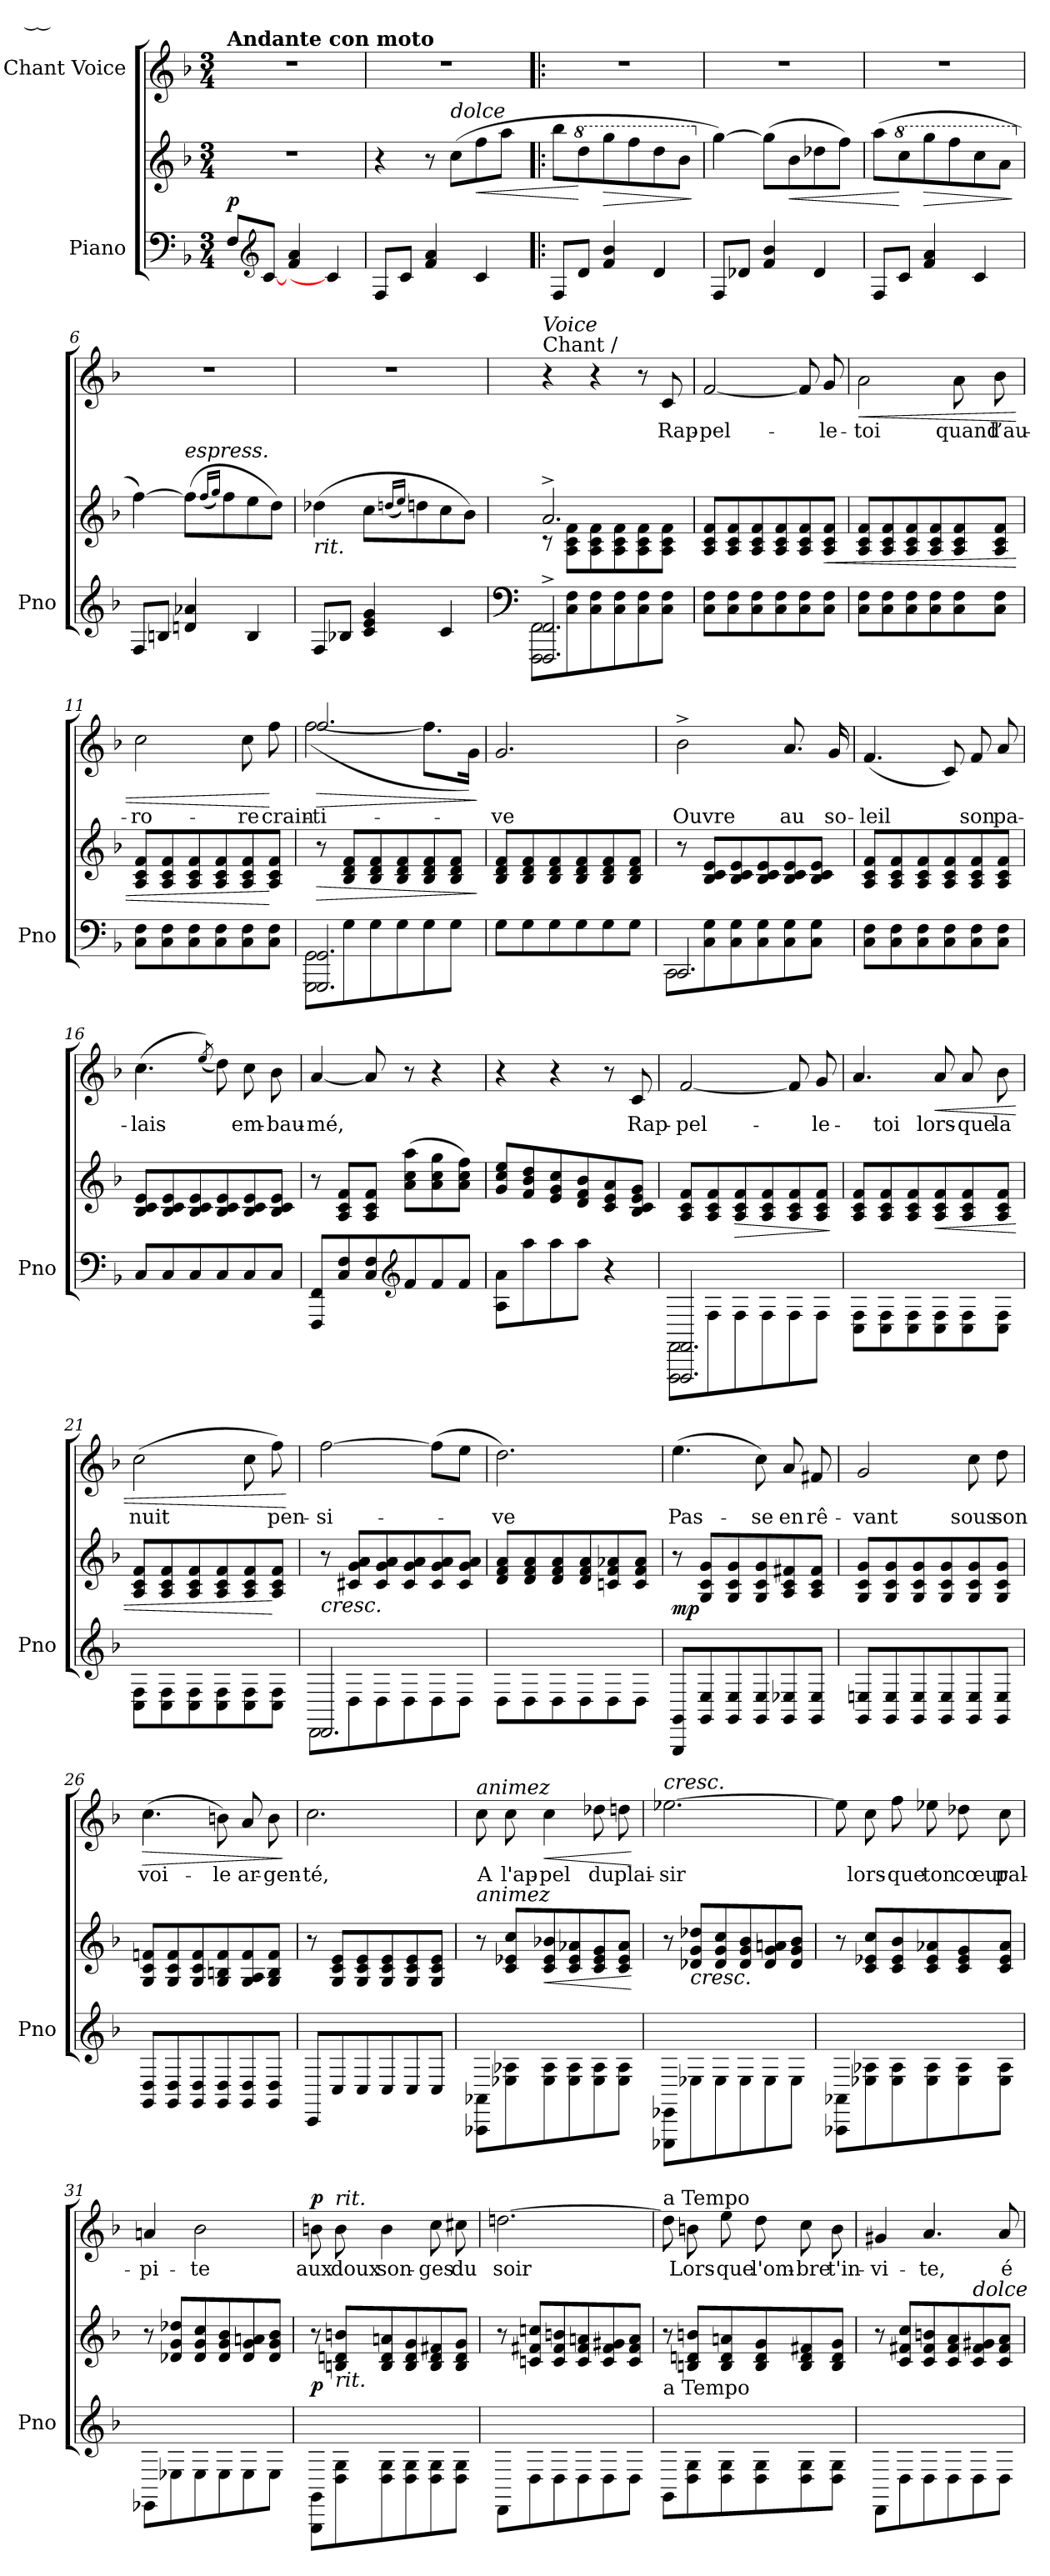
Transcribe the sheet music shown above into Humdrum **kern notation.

**kern	**kern	**dynam	**kern	**text	**dynam
*part2	*part2	*part2	*part1	*part1	*part1
*staff3	*staff2	*staff2/3	*staff1	*staff1	*staff1
*I"Piano	*	*	*I"Chant Voice	*	*
*I'Pno	*	*	*	*	*
*clefF4	*clefG2	*	*clefG2	*	*
*k[b-]	*k[b-]	*	*k[b-]	*	*
*M3/4	*M3/4	*	*M3/4	*	*
=1	=1	=1	=1	=1	=1
!	!	!	!LO:TX:a:B:t=Andante con moto	!	!
!	!	!LO:DY:a=2	!	!	!
8F/L	2.r	p	2.r	.	.
*clefG2	*	*	*	*	*
[8c/J	.	.	.	.	.
4f/ 4a/	.	.	.	.	.
4c/]	.	.	.	.	.
=2	=2	=2	=2	=2	=2
8F/L	4r	.	2.r	.	.
8c/J	.	.	.	.	.
4f/ 4a/	8r	.	.	.	.
!	!LO:TX:i:t=dolce	!	!	!	!
.	(8cc\L	.	.	.	.
!	!	!LO:HP:b	!	!	!
4c/	8ff\	<	.	.	.
.	8aa\J	.	.	.	.
=3!|:	=3!|:	=3!|:	=3!|:	=3!|:	=3!|:
8F/L	8bb-\L	.	2.r	.	.
*	*8va	*	*	*	*
8d/J	8ddd\	[	.	.	.
!	!	!LO:HP:b	!	!	!
4f/ 4b-/	8ggg\	>	.	.	.
.	8fff\	.	.	.	.
4d/	8ddd\	.	.	.	.
.	8bb-\J	.	.	.	.
.	.	]	.	.	.
=4	=4	=4	=4	=4	=4
*	*X8va	*	*	*	*
8F/L	[4gg\)	.	2.r	.	.
8d-X/J	.	.	.	.	.
4f/ 4b-/	(8gg\L]	.	.	.	.
!	!	!LO:HP:b	!	!	!
.	8b-\	<	.	.	.
4d-/	8dd-X\	.	.	.	.
.	8ff\J)	.	.	.	.
=5	=5	=5	=5	=5	=5
8F/L	(8aa\L	.	2.r	.	.
*	*8va	*	*	*	*
8c/J	8ccc\	[	.	.	.
!	!	!LO:HP:b	!	!	!
4f/ 4a/	8ggg\	>	.	.	.
.	8fff\	.	.	.	.
4c/	8ccc\	.	.	.	.
.	8aa\J	.	.	.	.
.	.	]	.	.	.
=6	=6	=6	=6	=6	=6
*	*X8va	*	*	*	*
8F/L	[4ff\)	.	2.r	.	.
8Bn/J	.	.	.	.	.
!	!LO:TX:i:t=espress.	!	!	!	!
4dn/ 4a-X/	(8ff\L]	.	.	.	.
.	(16qff/LL	.	.	.	.
.	16qgg/JJ)	.	.	.	.
.	8ff\	.	.	.	.
4B/	8ee\	.	.	.	.
.	8dd\J)	.	.	.	.
=7	=7	=7	=7	=7	=7
!	!LO:TX:b:i:t=rit.	!	!	!	!
8F/L	(4dd-X\	.	2.r	.	.
8B-X/J	.	.	.	.	.
4c/ 4e/ 4g/	8cc\L	.	.	.	.
.	(16qddn/LL	.	.	.	.
.	16qee/JJ)	.	.	.	.
.	8dd\	.	.	.	.
4c/	8cc\	.	.	.	.
.	8b-\J)	.	.	.	.
=8	=8	=8	=8	=8	=8
*clefF4	*	*	*	*	*
*^	*	*	*	*	*
!	!	!	!	!LO:TX:a:t=Chant /	!	!
!	!	!	!	!LO:TX:a:i:t=Voice	!	!
!	!	!LO:TX:a:t=a Tempo	!	!	!	!
!	!LO:N:n=1:head=open	!	!	!	!	!
!	!LO:N:n=2:head=open	!	!	!	!	!
*	*	*^	*	*	*	*
2.FFF/^ 2.FF/^	8FFF\ 8FF\L	2.a^/	8r	.	4r	.	.
.	8C\ 8F\	.	8A\ 8c\ 8f\L	.	.	.	.
.	8C\ 8F\	.	8A\ 8c\ 8f\	.	4r	.	.
.	8C\ 8F\	.	8A\ 8c\ 8f\	.	.	.	.
.	8C\ 8F\	.	8A\ 8c\ 8f\	.	8r	.	.
.	8C\ 8F\J	.	8A\ 8c\ 8f\J	.	8c/	Rap-	.
*v	*v	*	*	*	*	*	*
*	*v	*v	*	*	*	*
=9	=9	=9	=9	=9	=9
8C\ 8F\L	8A/ 8c/ 8f/L	.	[2f/	-pel-	.
8C\ 8F\	8A/ 8c/ 8f/	.	.	.	.
8C\ 8F\	8A/ 8c/ 8f/	.	.	.	.
8C\ 8F\	8A/ 8c/ 8f/	.	.	.	.
8C\ 8F\	8A/ 8c/ 8f/	.	8f/]	.	.
!	!	!LO:HP:b	!	!	!
8C\ 8F\J	8A/ 8c/ 8f/J	<	8g/	-le-	.
=10	=10	=10	=10	=10	=10
!	!	!	!	!	!LO:HP:b
8C\ 8F\L	8A/ 8c/ 8f/L	.	2a\	-toi	<
8C\ 8F\	8A/ 8c/ 8f/	.	.	.	.
8C\ 8F\	8A/ 8c/ 8f/	.	.	.	.
8C\ 8F\	8A/ 8c/ 8f/	.	.	.	.
8C\ 8F\	8A/ 8c/ 8f/	.	8a\	quand	.
8C\ 8F\J	8A/ 8c/ 8f/J	.	8b-\	l’au-	.
=11	=11	=11	=11	=11	=11
8C\ 8F\L	8A/ 8c/ 8f/L	.	2cc\	-ro-	.
8C\ 8F\	8A/ 8c/ 8f/	.	.	.	.
8C\ 8F\	8A/ 8c/ 8f/	.	.	.	.
8C\ 8F\	8A/ 8c/ 8f/	.	.	.	.
8C\ 8F\	8A/ 8c/ 8f/	.	8cc\	-re	.
8C\ 8F\J	8A/ 8c/ 8f/J	[	8ff\	crain-	[
=12	=12	=12	=12	=12	=12
*^	*	*	*	*	*
!	!LO:N:n=1:head=open	!	!	!	!	!
!	!LO:N:n=2:head=open	!	!LO:HP:b	!	!	!LO:HP:b
*	*	*	*	*^	*	*
2.GGG/ 2.GG/	8GGG\ 8GG\L	8r	>	2.ff/	([2ff\	ti-	>
.	8G\	8B-/ 8d/ 8f/L	.	.	.	.	.
.	8G\	8B-/ 8d/ 8f/	.	.	.	.	.
.	8G\	8B-/ 8d/ 8f/	.	.	.	.	.
.	8G\	8B-/ 8d/ 8f/	.	.	8.ffL]	.	.
.	8G\J	8B-/ 8d/ 8f/J	.	.	.	.	.
.	.	.	.	.	16gJk)	.	.
*v	*v	*	*	*v	*v	*	*
.	.	]	.	.	]
=13	=13	=13	=13	=13	=13
8G\L	8B-/ 8d/ 8f/L	.	2.g/	-ve	.
8G\	8B-/ 8d/ 8f/	.	.	.	.
8G\	8B-/ 8d/ 8f/	.	.	.	.
8G\	8B-/ 8d/ 8f/	.	.	.	.
8G\	8B-/ 8d/ 8f/	.	.	.	.
8G\J	8B-/ 8d/ 8f/J	.	.	.	.
=14	=14	=14	=14	=14	=14
*^	*	*	*	*	*
!	!LO:N:head=open	!	!	!	!	!
2.CC/	8CC\L	8r	.	2b-^\	Ouvre	.
.	8C\ 8G\	8B-/ 8c/ 8e/L	.	.	.	.
.	8C\ 8G\	8B-/ 8c/ 8e/	.	.	.	.
.	8C\ 8G\	8B-/ 8c/ 8e/	.	.	.	.
.	8C\ 8G\	8B-/ 8c/ 8e/	.	8.a/	au	.
.	8C\ 8G\J	8B-/ 8c/ 8e/J	.	.	.	.
.	.	.	.	16g/	so-	.
*v	*v	*	*	*	*	*
=15	=15	=15	=15	=15	=15
8C\ 8F\L	8A/ 8c/ 8f/L	.	(4.f/	-leil	.
8C\ 8F\	8A/ 8c/ 8f/	.	.	.	.
8C\ 8F\	8A/ 8c/ 8f/	.	.	.	.
8C\ 8F\	8A/ 8c/ 8f/	.	8c/)	.	.
8C\ 8F\	8A/ 8c/ 8f/	.	8f/	son	.
8C\ 8F\J	8A/ 8c/ 8f/J	.	8a/	pa-	.
=16	=16	=16	=16	=16	=16
8C/L	8B-/ 8c/ 8e/L	.	(4.cc\	-lais	.
8C/	8B-/ 8c/ 8e/	.	.	.	.
8C/	8B-/ 8c/ 8e/	.	.	.	.
.	.	.	(8qee/)	.	.
8C/	8B-/ 8c/ 8e/	.	8dd\)	.	.
8C/	8B-/ 8c/ 8e/	.	8cc\	em-	.
8C/J	8B-/ 8c/ 8e/J	.	8b-\	-bau-	.
=17	=17	=17	=17	=17	=17
8FFF/ 8FF/L	8r	.	[4a/	-mé,	.
8C/ 8F/	8A/ 8c/ 8f/L	.	.	.	.
8C/ 8F/	8A/ 8c/ 8f/J	.	8a/]	.	.
*clefG2	*	*	*	*	*
8f/	(8a\ 8cc\ 8aa\L	.	8r	.	.
8f/	8a\ 8cc\ 8gg\	.	4r	.	.
8f/J	8a\ 8cc\ 8ff\J)	.	.	.	.
=18	=18	=18	=18	=18	=18
8A\ 8a\L	8g/ 8cc/ 8ee/L	.	4r	.	.
8aa\	8f/ 8b-/ 8dd/	.	.	.	.
8aa\	8e/ 8g/ 8cc/	.	4r	.	.
8aa\J	8d/ 8f/ 8b-/	.	.	.	.
4r	8c/ 8e/ 8a/	.	8r	.	.
.	8B-/ 8c/ 8e/ 8g/J	.	8c/	Rap-	.
=19	=19	=19	=19	=19	=19
*^	*	*	*	*	*
!	!LO:N:n=1:head=open	!	!	!	!	!
!	!LO:N:n=2:head=open	!	!	!	!	!
2.FFF/ 2.FF/	8FFF\ 8FF\L	8A/ 8c/ 8f/L	.	[2f/	-pel-	.
.	8F\	8A/ 8c/ 8f/	.	.	.	.
!	!	!	!LO:HP:b	!	!	!
.	8F\	8A/ 8c/ 8f/	>	.	.	.
.	8F\	8A/ 8c/ 8f/	.	.	.	.
.	8F\	8A/ 8c/ 8f/	.	8f/]	.	.
.	8F\J	8A/ 8c/ 8f/J	.	8g/	-le-	.
*v	*v	*	*	*	*	*
.	.	]	.	.	.
=20	=20	=20	=20	=20	=20
8C\ 8F\L	8A/ 8c/ 8f/L	.	4.a/	-_ toi	.
8C\ 8F\	8A/ 8c/ 8f/	.	.	.	.
8C\ 8F\	8A/ 8c/ 8f/	.	.	.	.
!	!	!LO:HP:b	!	!	!LO:HP:b
8C\ 8F\	8A/ 8c/ 8f/	<	8a/	lors-	<
8C\ 8F\	8A/ 8c/ 8f/	.	8a/	-que	.
8C\ 8F\J	8A/ 8c/ 8f/J	.	8b-\	la	.
=21	=21	=21	=21	=21	=21
8C\ 8F\L	8A/ 8c/ 8f/L	.	(2cc\	nuit	.
8C\ 8F\	8A/ 8c/ 8f/	.	.	.	.
8C\ 8F\	8A/ 8c/ 8f/	.	.	.	.
8C\ 8F\	8A/ 8c/ 8f/	.	.	.	.
8C\ 8F\	8A/ 8c/ 8f/	.	8cc\	.	.
8C\ 8F\J	8A/ 8c/ 8f/J	[	8ff\)	pen-	.
.	.	.	.	.	[
=22	=22	=22	=22	=22	=22
*^	*	*	*	*	*
!	!	!LO:TX:b:i:t=cresc.	!	!	!	!
!	!LO:N:head=open	!	!	!	!	!
2.DD/	8DD\L	8r	.	[2ff\	-si-	.
.	8D\	8c#X/ 8g/ 8a/L	.	.	.	.
.	8D\	8c#/ 8g/ 8a/	.	.	.	.
.	8D\	8c#/ 8g/ 8a/	.	.	.	.
.	8D\	8c#/ 8g/ 8a/	.	(8ff\L]	.	.
.	8D\J	8c#/ 8g/ 8a/J	.	8ee\J	.	.
*v	*v	*	*	*	*	*
=23	=23	=23	=23	=23	=23
8D\L	8d/ 8f/ 8a/L	.	2.dd\)	-ve	.
8D\	8d/ 8f/ 8a/	.	.	.	.
8D\	8d/ 8f/ 8a/	.	.	.	.
8D\	8d/ 8f/ 8a/	.	.	.	.
8D\	8cn/ 8f/ 8a-X/	.	.	.	.
8D\J	8c/ 8f/ 8a-/J	.	.	.	.
=24	=24	=24	=24	=24	=24
!	!	!LO:DY:b	!	!	!
8GGG/ 8GG/L	8r	mp	(4.ee\	Pas-	.
8GG/ 8E/	8G/ 8c/ 8g/L	.	.	.	.
8GG/ 8E/	8G/ 8c/ 8g/	.	.	.	.
8GG/ 8E/	8G/ 8c/ 8g/	.	8cc\)	-se	.
8GG/ 8E-X/	8A/ 8c/ 8f#X/	.	8a/	en	.
8GG/ 8E-/J	8A/ 8c/ 8f#/J	.	8f#X/	rê-	.
=25	=25	=25	=25	=25	=25
8GG/ 8En/L	8G/ 8c/ 8g/L	.	2g/	-vant	.
8GG/ 8E/	8G/ 8c/ 8g/	.	.	.	.
8GG/ 8E/	8G/ 8c/ 8g/	.	.	.	.
8GG/ 8E/	8G/ 8c/ 8g/	.	.	.	.
8GG/ 8E/	8G/ 8c/ 8g/	.	8cc\	sous	.
8GG/ 8E/J	8G/ 8c/ 8g/J	.	8dd\	son	.
=26	=26	=26	=26	=26	=26
!	!	!	!	!	!LO:HP:b
8GG/ 8D/L	8G/ 8c/ 8fn/L	.	(4.cc\	voi-	>
8GG/ 8D/	8G/ 8c/ 8f/	.	.	.	.
8GG/ 8D/	8G/ 8c/ 8f/	.	.	.	.
8GG/ 8D/	8G/ 8Bn/ 8f/	.	8bn\)	-le	.
8GG/ 8D/	8G/ 8A/ 8f/	.	8a/	ar-	.
8GG/ 8D/J	8G/ 8B/ 8f/J	.	8b\	-gen-	.
.	.	.	.	.	]
=27	=27	=27	=27	=27	=27
8CC/L	8r	.	2.cc\	-té,	.
8C/	8G/ 8c/ 8e/L	.	.	.	.
8C/	8G/ 8c/ 8e/	.	.	.	.
8C/	8G/ 8c/ 8e/	.	.	.	.
8C/	8G/ 8c/ 8e/	.	.	.	.
8C/J	8G/ 8c/ 8e/J	.	.	.	.
=28	=28	=28	=28	=28	=28
!	!	!	!LO:TX:i:t=animez	!	!
!	!LO:TX:i:t=animez	!	!	!	!
8AAA-X\ 8AA-X\L	8r	.	8cc\	A	.
8E-X\ 8A-X\	8c/ 8e-X/ 8cc/L	.	8cc\	l'ap-	.
!	!	!LO:HP:b	!	!	!LO:HP:b
8E-\ 8A-\	8c/ 8e-/ 8b-X/	<	4cc\	-pel	<
8E-\ 8A-\	8c/ 8e-/ 8a-X/	.	.	.	.
8E-\ 8A-\	8c/ 8e-/ 8g/	.	8dd-X\	du	.
8E-\ 8A-\J	8c/ 8e-/ 8a-/J	.	8ddn\	plai-	.
.	.	[	.	.	[
=29	=29	=29	=29	=29	=29
!	!	!	!LO:TX:a:i:t=cresc.	!	!
8EEE-X\ 8EE-X\L	8r	.	[2.ee-X\	-sir	.
!	!LO:TX:b:i:t=cresc.	!	!	!	!
8E-X\	8d-X/ 8g/ 8dd-X/L	.	.	.	.
8E-\	8d-/ 8g/ 8cc/	.	.	.	.
8E-\	8d-/ 8g/ 8b-/	.	.	.	.
8E-\	8d-/ 8g/ 8an/	.	.	.	.
8E-\J	8d-/ 8g/ 8b-/J	.	.	.	.
=30	=30	=30	=30	=30	=30
8AAA-X\ 8AA-X\L	8r	.	8ee-\]	.	.
8E-X\ 8A-X\	8c/ 8e-X/ 8cc/L	.	8cc\	lors-	.
8E-\ 8A-\	8c/ 8e-/ 8b-/	.	8ff\	-que	.
8E-\ 8A-\	8c/ 8e-/ 8a-X/	.	8ee-X\	ton	.
8E-\ 8A-\	8c/ 8e-/ 8g/	.	8dd-X\	cœur	.
8E-\ 8A-\J	8c/ 8e-/ 8a-/J	.	8cc\	pal-	.
=31	=31	=31	=31	=31	=31
8EE-X\L	8r	.	4an/	-pi-	.
8E-X\	8d-X/ 8g/ 8dd-X/L	.	.	.	.
8E-\	8d-/ 8g/ 8cc/	.	2b-\	-te	.
8E-\	8d-/ 8g/ 8b-/	.	.	.	.
8E-\	8d-/ 8g/ 8an/	.	.	.	.
8E-\J	8d-/ 8g/ 8b-/J	.	.	.	.
=32	=32	=32	=32	=32	=32
!	!	!LO:DY:b	!	!	!LO:DY:a
8GGG\ 8GG\L	8r	p	8bn\	aux	p
!	!	!	!LO:TX:a:i:t=rit.	!	!
!	!LO:TX:b:i:t=rit.	!	!	!	!
8D\ 8G\	8Bn/ 8dn/ 8bn/L	.	8b\	doux	.
8D\ 8G\	8B/ 8d/ 8an/	.	4b\	son-	.
8D\ 8G\	8B/ 8d/ 8g/	.	.	.	.
8D\ 8G\	8B/ 8d/ 8f#X/	.	8cc\	-ges	.
8D\ 8G\J	8B/ 8d/ 8g/J	.	8cc#X\	du	.
=33	=33	=33	=33	=33	=33
8DD\L	8r	.	[2.ddn\	soir	.
8D\	8cn/ 8f#X/ 8ccn/L	.	.	.	.
8D\	8c/ 8f#/ 8bn/	.	.	.	.
8D\	8c/ 8f#/ 8an/	.	.	.	.
8D\	8c/ 8f#/ 8g#X/	.	.	.	.
8D\J	8c/ 8f#/ 8a/J	.	.	.	.
=34	=34	=34	=34	=34	=34
!	!	!	!LO:TX:a:t=a Tempo	!	!
!	!LO:TX:b:t=a Tempo	!	!	!	!
8GG\L	8r	.	8dd\]	.	.
8D\ 8G\	8Bn/ 8dn/ 8bn/L	.	8bn\	Lors-	.
8D\ 8G\	8B/ 8d/ 8an/	.	8ee\	-que	.
8D\ 8G\	8B/ 8d/ 8g/	.	8dd\	l'om-	.
8D\ 8G\	8B/ 8d/ 8f#X/	.	8cc\	-bre	.
8D\ 8G\J	8B/ 8d/ 8g/J	.	8b\	t'in-	.
=35	=35	=35	=35	=35	=35
8DD\L	8r	.	4g#X/	-vi-	.
8D\	8c/ 8f#X/ 8cc/L	.	.	.	.
8D\	8c/ 8f#/ 8bn/	.	4.a/	-te,	.
8D\	8c/ 8f#/ 8a/	.	.	.	.
!	!LO:TX:i:t=dolce	!	!	!	!
8D\	8c/ 8f#/ 8g#X/	.	.	.	.
8D\J	8c/ 8f#/ 8a/J	.	8a/	é-	.
=	=	=	=	=	=
*-	*-	*-	*-	*-	*-
